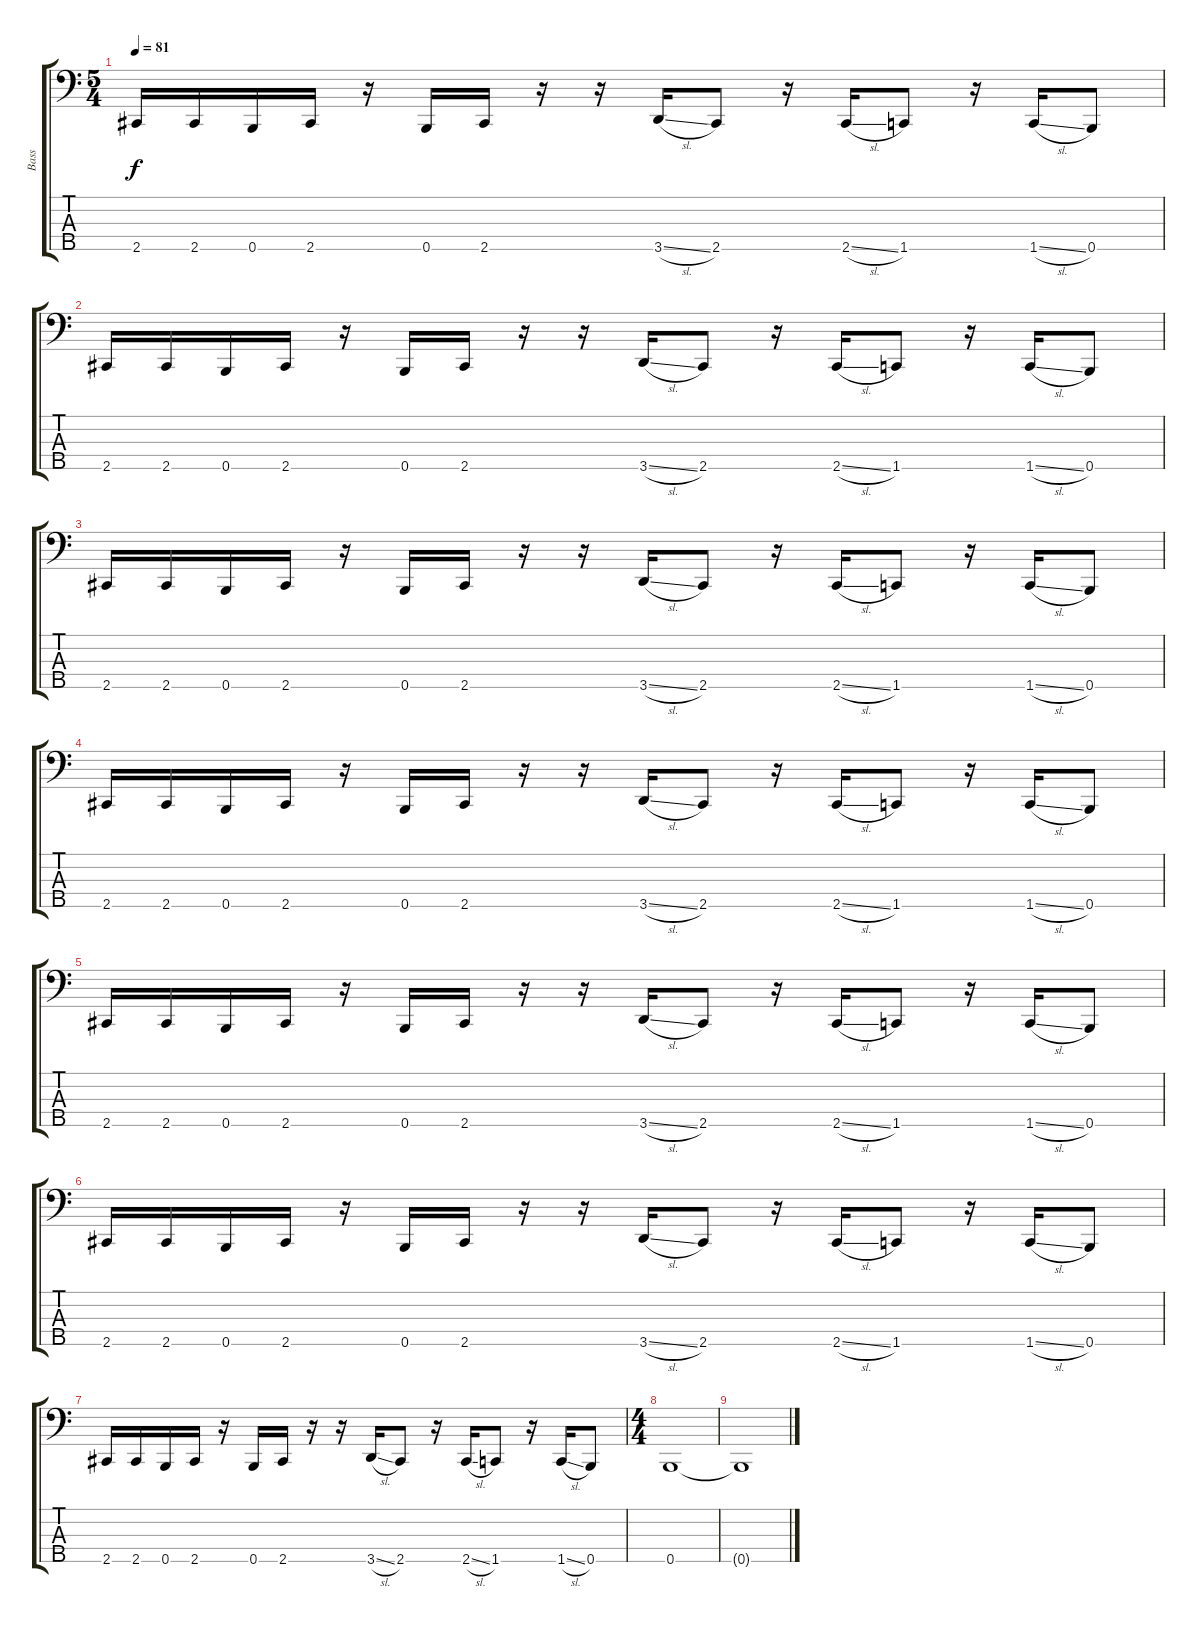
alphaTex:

\track ("Bass" "Bass") {instrument electricbassfinger}
\staff {score tabs}
\tuning (G2 D2 A1 E1 B0) {hide}
\ts (5 4)
\tempo 81
\clef f4
\ks c
2.5.16{dy f} 2.5.16 0.5.16 2.5.16 r.16 0.5.16 2.5.16 r.16 r.16 3.5{sl}.16 2.5.8 r.16 2.5{sl}.16 1.5.8 r.16 1.5{sl}.16 0.5.8 |
2.5.16 2.5.16 0.5.16 2.5.16 r.16 0.5.16 2.5.16 r.16 r.16 3.5{sl}.16 2.5.8 r.16 2.5{sl}.16 1.5.8 r.16 1.5{sl}.16 0.5.8 |
2.5.16 2.5.16 0.5.16 2.5.16 r.16 0.5.16 2.5.16 r.16 r.16 3.5{sl}.16 2.5.8 r.16 2.5{sl}.16 1.5.8 r.16 1.5{sl}.16 0.5.8 |
2.5.16 2.5.16 0.5.16 2.5.16 r.16 0.5.16 2.5.16 r.16 r.16 3.5{sl}.16 2.5.8 r.16 2.5{sl}.16 1.5.8 r.16 1.5{sl}.16 0.5.8 |
2.5.16 2.5.16 0.5.16 2.5.16 r.16 0.5.16 2.5.16 r.16 r.16 3.5{sl}.16 2.5.8 r.16 2.5{sl}.16 1.5.8 r.16 1.5{sl}.16 0.5.8 |
2.5.16 2.5.16 0.5.16 2.5.16 r.16 0.5.16 2.5.16 r.16 r.16 3.5{sl}.16 2.5.8 r.16 2.5{sl}.16 1.5.8 r.16 1.5{sl}.16 0.5.8 |
2.5.16 2.5.16 0.5.16 2.5.16 r.16 0.5.16 2.5.16 r.16 r.16 3.5{sl}.16 2.5.8 r.16 2.5{sl}.16 1.5.8 r.16 1.5{sl}.16 0.5.8 |
\ts (4 4)
0.5.1 |
0.5{t}.1
